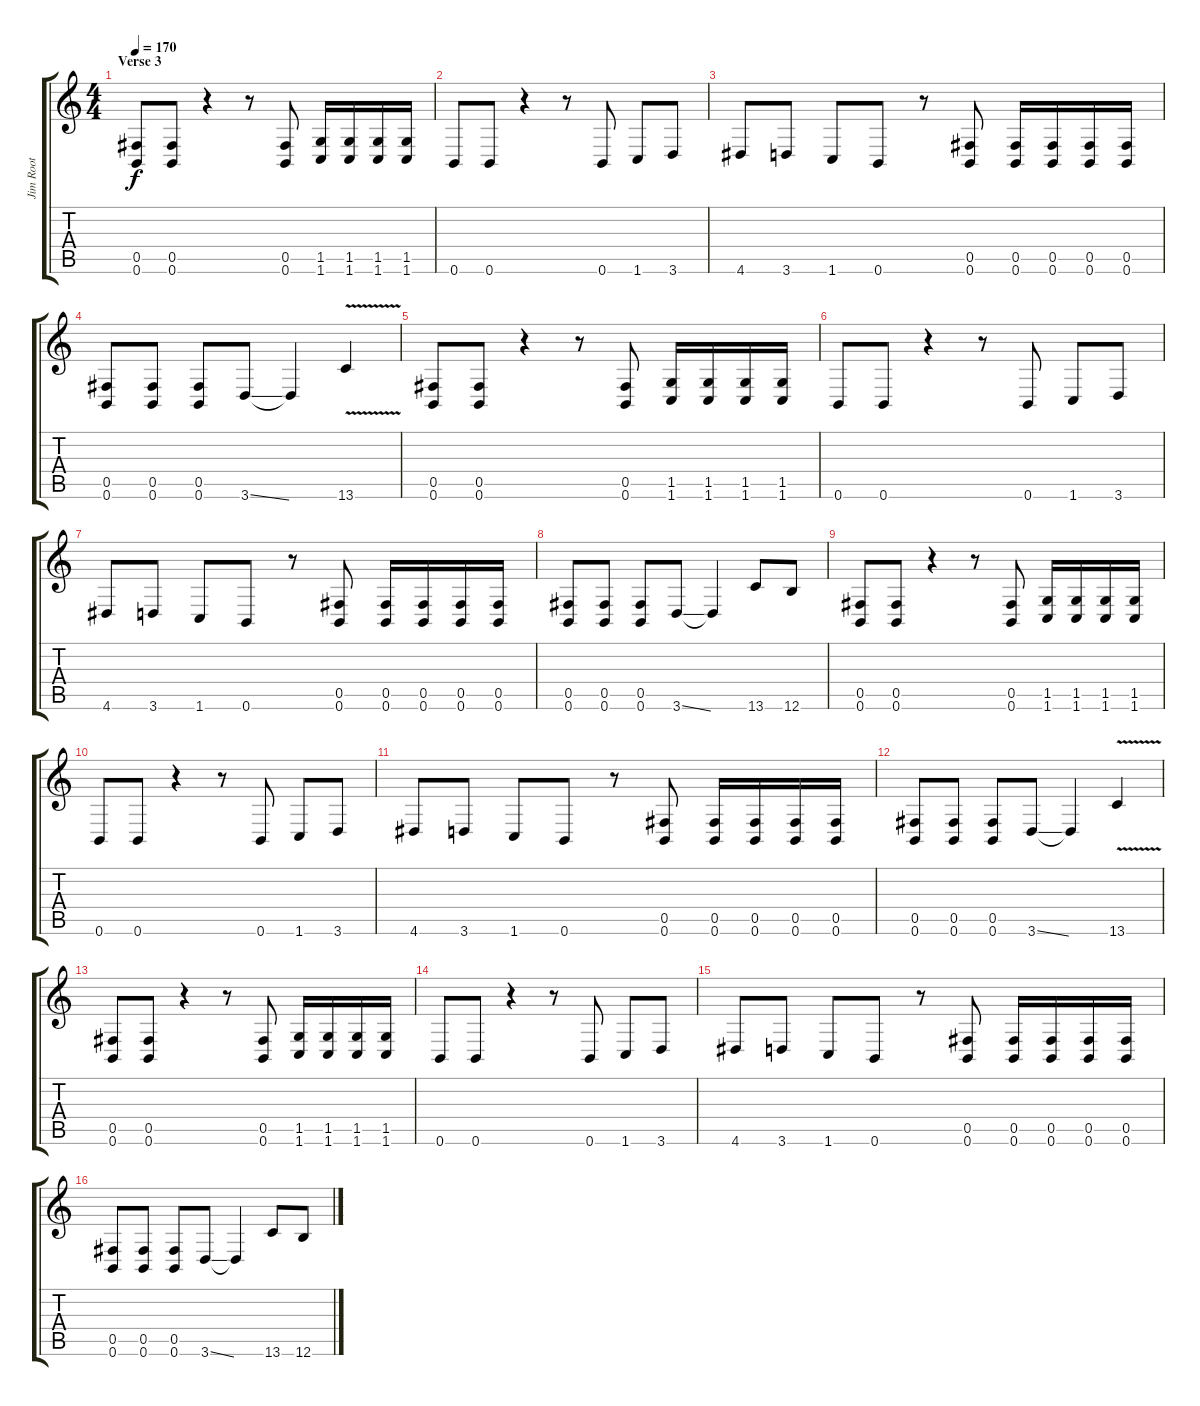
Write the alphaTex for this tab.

\track ("Jim Root" "Jim Root") {instrument distortionguitar}
\staff {score tabs}
\tuning (Db4 Ab3 E3 B2 Gb2 B1) {hide}
\ts (4 4)
\section ("" "Verse 3")
\tempo 170
\clef g2
\ks c
(0.5 0.6).8{dy f} (0.5 0.6).8 r.4 r.8 (0.5 0.6).8 (1.5 1.6).16 (1.5 1.6).16 (1.5 1.6).16 (1.5 1.6).16 |
0.6.8 0.6.8 r.4 r.8 0.6.8 1.6.8 3.6.8 |
4.6.8 3.6.8 1.6.8 0.6.8 r.8 (0.5 0.6).8 (0.5 0.6).16 (0.5 0.6).16 (0.5 0.6).16 (0.5 0.6).16 |
(0.5 0.6).8 (0.5 0.6).8 (0.5 0.6).8 3.6{ss}.8 3.6{t}.4 13.6{v}.4 |
(0.5 0.6).8 (0.5 0.6).8 r.4 r.8 (0.5 0.6).8 (1.5 1.6).16 (1.5 1.6).16 (1.5 1.6).16 (1.5 1.6).16 |
0.6.8 0.6.8 r.4 r.8 0.6.8 1.6.8 3.6.8 |
4.6.8 3.6.8 1.6.8 0.6.8 r.8 (0.5 0.6).8 (0.5 0.6).16 (0.5 0.6).16 (0.5 0.6).16 (0.5 0.6).16 |
(0.5 0.6).8 (0.5 0.6).8 (0.5 0.6).8 3.6{ss}.8 3.6{t}.4 13.6.8 12.6.8 |
(0.5 0.6).8 (0.5 0.6).8 r.4 r.8 (0.5 0.6).8 (1.5 1.6).16 (1.5 1.6).16 (1.5 1.6).16 (1.5 1.6).16 |
0.6.8 0.6.8 r.4 r.8 0.6.8 1.6.8 3.6.8 |
4.6.8 3.6.8 1.6.8 0.6.8 r.8 (0.5 0.6).8 (0.5 0.6).16 (0.5 0.6).16 (0.5 0.6).16 (0.5 0.6).16 |
(0.5 0.6).8 (0.5 0.6).8 (0.5 0.6).8 3.6{ss}.8 3.6{t}.4 13.6{v}.4 |
(0.5 0.6).8 (0.5 0.6).8 r.4 r.8 (0.5 0.6).8 (1.5 1.6).16 (1.5 1.6).16 (1.5 1.6).16 (1.5 1.6).16 |
0.6.8 0.6.8 r.4 r.8 0.6.8 1.6.8 3.6.8 |
4.6.8 3.6.8 1.6.8 0.6.8 r.8 (0.5 0.6).8 (0.5 0.6).16 (0.5 0.6).16 (0.5 0.6).16 (0.5 0.6).16 |
(0.5 0.6).8 (0.5 0.6).8 (0.5 0.6).8 3.6{ss}.8 3.6{t}.4 13.6.8 12.6.8
